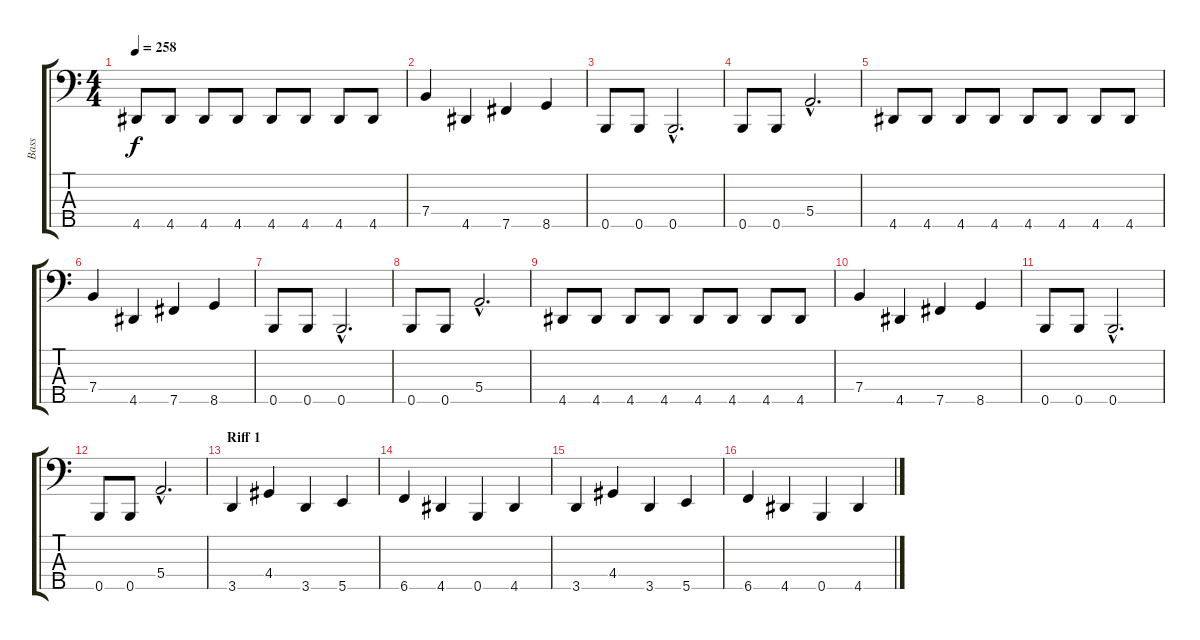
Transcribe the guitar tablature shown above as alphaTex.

\track ("Bass" "Bass") {instrument electricbassfinger}
\staff {score tabs}
\tuning (G2 D2 A1 E1 B0) {hide}
\ts (4 4)
\tempo 258
\clef f4
\ks c
4.5.8{dy f} 4.5.8 4.5.8 4.5.8 4.5.8 4.5.8 4.5.8 4.5.8 |
7.4.4 4.5.4 7.5.4 8.5.4 |
0.5.8 0.5.8 0.5{hac}.2{d} |
0.5.8 0.5.8 5.4{hac}.2{d} |
4.5.8 4.5.8 4.5.8 4.5.8 4.5.8 4.5.8 4.5.8 4.5.8 |
7.4.4 4.5.4 7.5.4 8.5.4 |
0.5.8 0.5.8 0.5{hac}.2{d} |
0.5.8 0.5.8 5.4{hac}.2{d} |
4.5.8 4.5.8 4.5.8 4.5.8 4.5.8 4.5.8 4.5.8 4.5.8 |
7.4.4 4.5.4 7.5.4 8.5.4 |
0.5.8 0.5.8 0.5{hac}.2{d} |
0.5.8 0.5.8 5.4{hac}.2{d} |
\section ("" "Riff 1")
3.5.4 4.4.4 3.5.4 5.5.4 |
6.5.4 4.5.4 0.5.4 4.5.4 |
3.5.4 4.4.4 3.5.4 5.5.4 |
6.5.4 4.5.4 0.5.4 4.5.4
